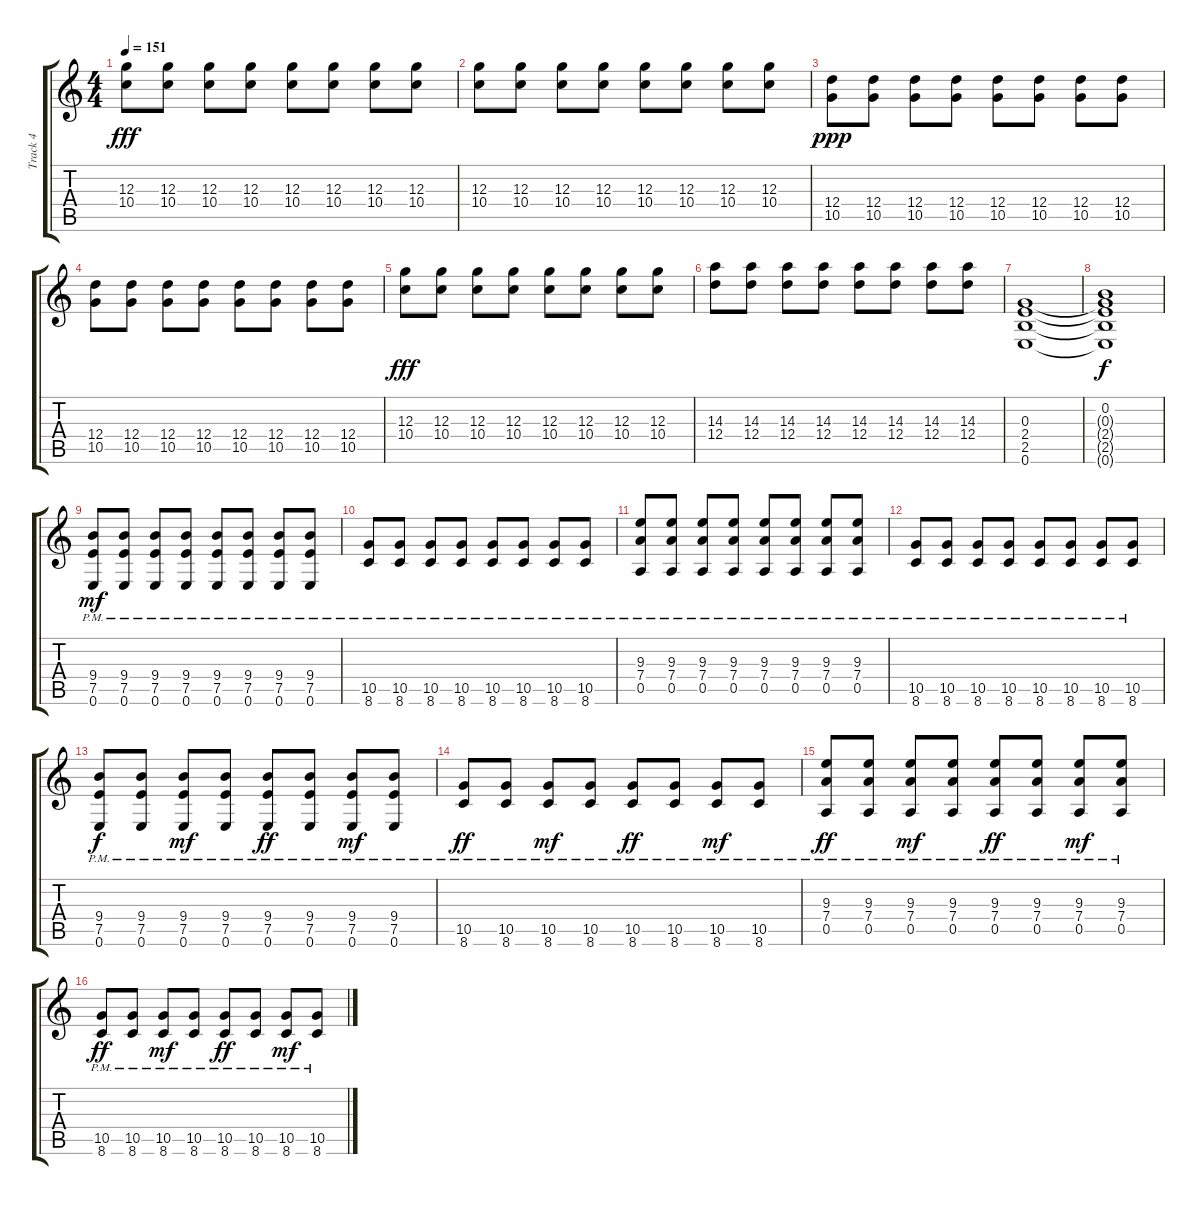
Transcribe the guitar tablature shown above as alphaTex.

\track ("Track 4" "Track 4") {instrument overdrivenguitar}
\staff {score tabs}
\tuning (E4 B3 G3 D3 A2 E2) {hide}
\ts (4 4)
\tempo 151
\clef g2
\ks c
(12.3 10.4).8{dy fff} (12.3 10.4).8 (12.3 10.4).8 (12.3 10.4).8 (12.3 10.4).8 (12.3 10.4).8 (12.3 10.4).8 (12.3 10.4).8 |
(12.3 10.4).8 (12.3 10.4).8 (12.3 10.4).8 (12.3 10.4).8 (12.3 10.4).8 (12.3 10.4).8 (12.3 10.4).8 (12.3 10.4).8 |
(12.4 10.5).8{dy ppp} (12.4 10.5).8 (12.4 10.5).8 (12.4 10.5).8 (12.4 10.5).8 (12.4 10.5).8 (12.4 10.5).8 (12.4 10.5).8 |
(12.4 10.5).8 (12.4 10.5).8 (12.4 10.5).8 (12.4 10.5).8 (12.4 10.5).8 (12.4 10.5).8 (12.4 10.5).8 (12.4 10.5).8 |
(12.3 10.4).8{dy fff} (12.3 10.4).8 (12.3 10.4).8 (12.3 10.4).8 (12.3 10.4).8 (12.3 10.4).8 (12.3 10.4).8 (12.3 10.4).8 |
(14.3 12.4).8 (14.3 12.4).8 (14.3 12.4).8 (14.3 12.4).8 (14.3 12.4).8 (14.3 12.4).8 (14.3 12.4).8 (14.3 12.4).8 |
(0.3 2.4 2.5 0.6).1 |
(0.2 0.3{t} 2.4{t} 2.5{t} 0.6{t}).1{dy f} |
(9.4{pm} 7.5{pm} 0.6).8{dy mf} (9.4{pm} 7.5{pm} 0.6).8 (9.4{pm} 7.5{pm} 0.6).8 (9.4{pm} 7.5{pm} 0.6).8 (9.4{pm} 7.5{pm} 0.6).8 (9.4{pm} 7.5{pm} 0.6).8 (9.4{pm} 7.5{pm} 0.6).8 (9.4{pm} 7.5{pm} 0.6).8 |
(10.5{pm} 8.6).8 (10.5{pm} 8.6).8 (10.5{pm} 8.6).8 (10.5{pm} 8.6).8 (10.5{pm} 8.6).8 (10.5{pm} 8.6).8 (10.5{pm} 8.6).8 (10.5{pm} 8.6).8 |
(9.3 7.4{pm} 0.5{pm}).8 (9.3 7.4{pm} 0.5{pm}).8 (9.3 7.4{pm} 0.5{pm}).8 (9.3 7.4{pm} 0.5{pm}).8 (9.3 7.4{pm} 0.5{pm}).8 (9.3 7.4{pm} 0.5{pm}).8 (9.3 7.4{pm} 0.5{pm}).8 (9.3 7.4{pm} 0.5{pm}).8 |
(10.5{pm} 8.6).8 (10.5{pm} 8.6).8 (10.5{pm} 8.6).8 (10.5{pm} 8.6).8 (10.5{pm} 8.6).8 (10.5{pm} 8.6).8 (10.5{pm} 8.6).8 (10.5{pm} 8.6).8 |
(9.4{pm} 7.5{pm} 0.6).8{dy f} (9.4{pm} 7.5{pm} 0.6).8 (9.4{pm} 7.5{pm} 0.6).8{dy mf} (9.4{pm} 7.5{pm} 0.6).8 (9.4{pm} 7.5{pm} 0.6).8{dy ff} (9.4{pm} 7.5{pm} 0.6).8 (9.4{pm} 7.5{pm} 0.6).8{dy mf} (9.4{pm} 7.5{pm} 0.6).8 |
(10.5{pm} 8.6).8{dy ff} (10.5{pm} 8.6).8 (10.5{pm} 8.6).8{dy mf} (10.5{pm} 8.6).8 (10.5{pm} 8.6).8{dy ff} (10.5{pm} 8.6).8 (10.5{pm} 8.6).8{dy mf} (10.5{pm} 8.6).8 |
(9.3 7.4{pm} 0.5{pm}).8{dy ff} (9.3 7.4{pm} 0.5{pm}).8 (9.3 7.4{pm} 0.5{pm}).8{dy mf} (9.3 7.4{pm} 0.5{pm}).8 (9.3 7.4{pm} 0.5{pm}).8{dy ff} (9.3 7.4{pm} 0.5{pm}).8 (9.3 7.4{pm} 0.5{pm}).8{dy mf} (9.3 7.4{pm} 0.5{pm}).8 |
(10.5{pm} 8.6).8{dy ff} (10.5{pm} 8.6).8 (10.5{pm} 8.6).8{dy mf} (10.5{pm} 8.6).8 (10.5{pm} 8.6).8{dy ff} (10.5{pm} 8.6).8 (10.5{pm} 8.6).8{dy mf} (10.5{pm} 8.6).8
